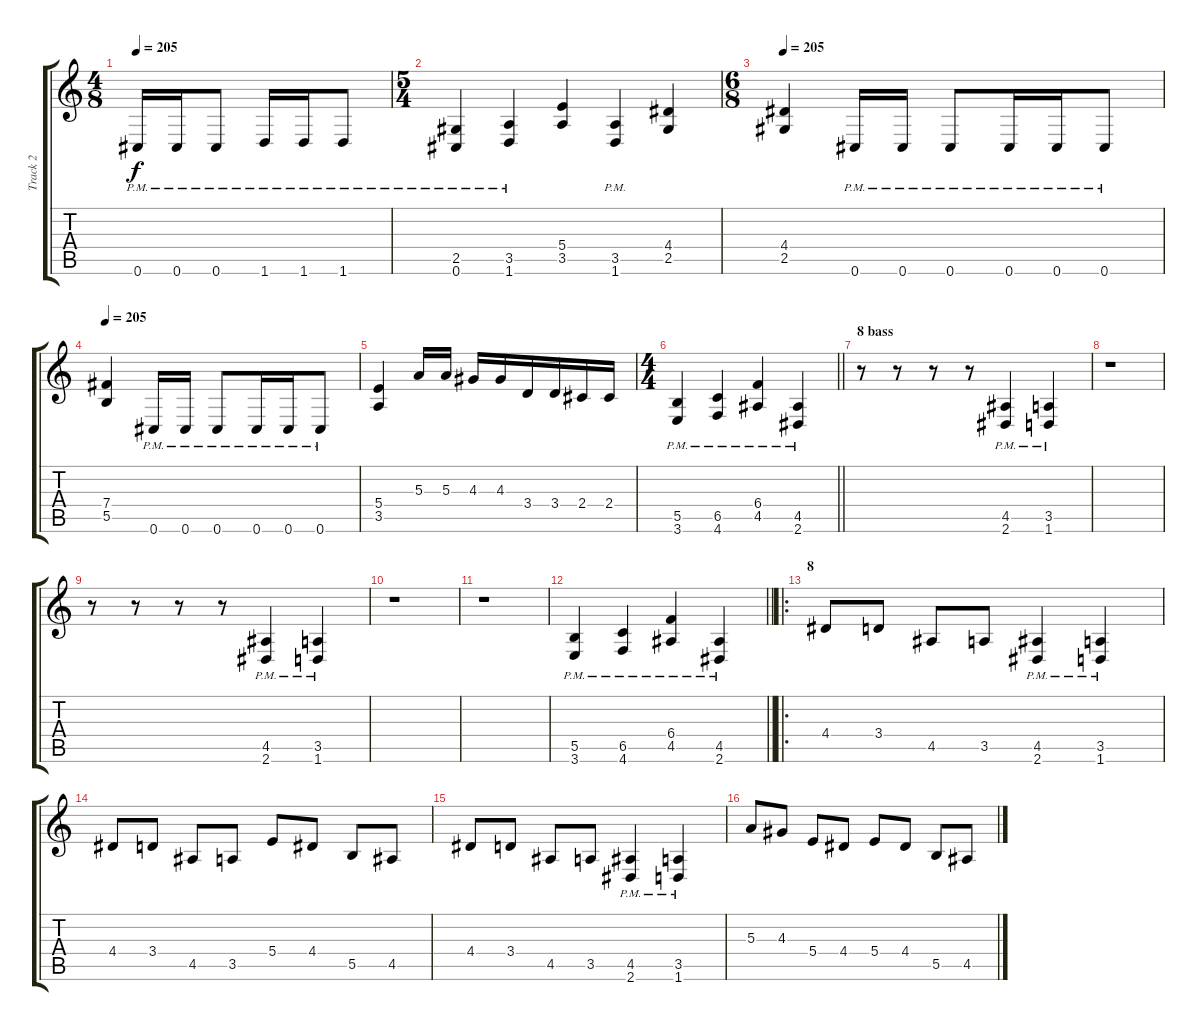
\track ("Track 2" "Track 2") {instrument distortionguitar}
\staff {score tabs}
\tuning (Db4 Ab3 E3 B2 Gb2 Db2) {hide}
\ts (4 8)
\tempo 205
\clef g2
\ks c
0.6{pm}.16{dy f} 0.6{pm}.16 0.6{pm}.8 1.6{pm}.16 1.6{pm}.16 1.6{pm}.8 |
\ts (5 4)
(2.5{pm} 0.6{pm}).4 (3.5{pm} 1.6{pm}).4 (5.4 3.5).4 (3.5{pm} 1.6).4 (4.4 2.5).4 |
\ts (6 8)
\tempo 205
(4.4 2.5).4 0.6{pm}.16 0.6{pm}.16 0.6{pm}.8 0.6{pm}.16 0.6{pm}.16 0.6{pm}.8 |
\tempo 205
(7.4 5.5).4 0.6{pm}.16 0.6{pm}.16 0.6{pm}.8 0.6{pm}.16 0.6{pm}.16 0.6{pm}.8 |
(5.4 3.5).4 5.3.16 5.3.16 4.3.16 4.3.16 3.4.16 3.4.16 2.4.16 2.4.16 |
\ts (4 4)
\barLineRight lightlight
(5.5{pm} 3.6{pm}).4 (6.5{pm} 4.6{pm}).4 (6.4{pm} 4.5{pm}).4 (4.5{pm} 2.6{pm}).4 |
\section ("" "8 bass")
r.8 r.8 r.8 r.8 (4.5{pm} 2.6{pm}).4 (3.5{pm} 1.6{pm}).4 |
r.1 |
r.8 r.8 r.8 r.8 (4.5{pm} 2.6{pm}).4 (3.5{pm} 1.6{pm}).4 |
r.1 |
r.1 |
\barLineRight lightlight
(5.5{pm} 3.6{pm}).4 (6.5{pm} 4.6{pm}).4 (6.4{pm} 4.5{pm}).4 (4.5{pm} 2.6{pm}).4 |
\ro
\section ("" "8")
4.4.8 3.4.8 4.5.8 3.5.8 (4.5 2.6{pm}).4 (3.5 1.6{pm}).4 |
4.4.8 3.4.8 4.5.8 3.5.8 5.4.8 4.4.8 5.5.8 4.5.8 |
4.4.8 3.4.8 4.5.8 3.5.8 (4.5 2.6{pm}).4 (3.5 1.6{pm}).4 |
5.3.8 4.3.8 5.4.8 4.4.8 5.4.8 4.4.8 5.5.8 4.5.8
